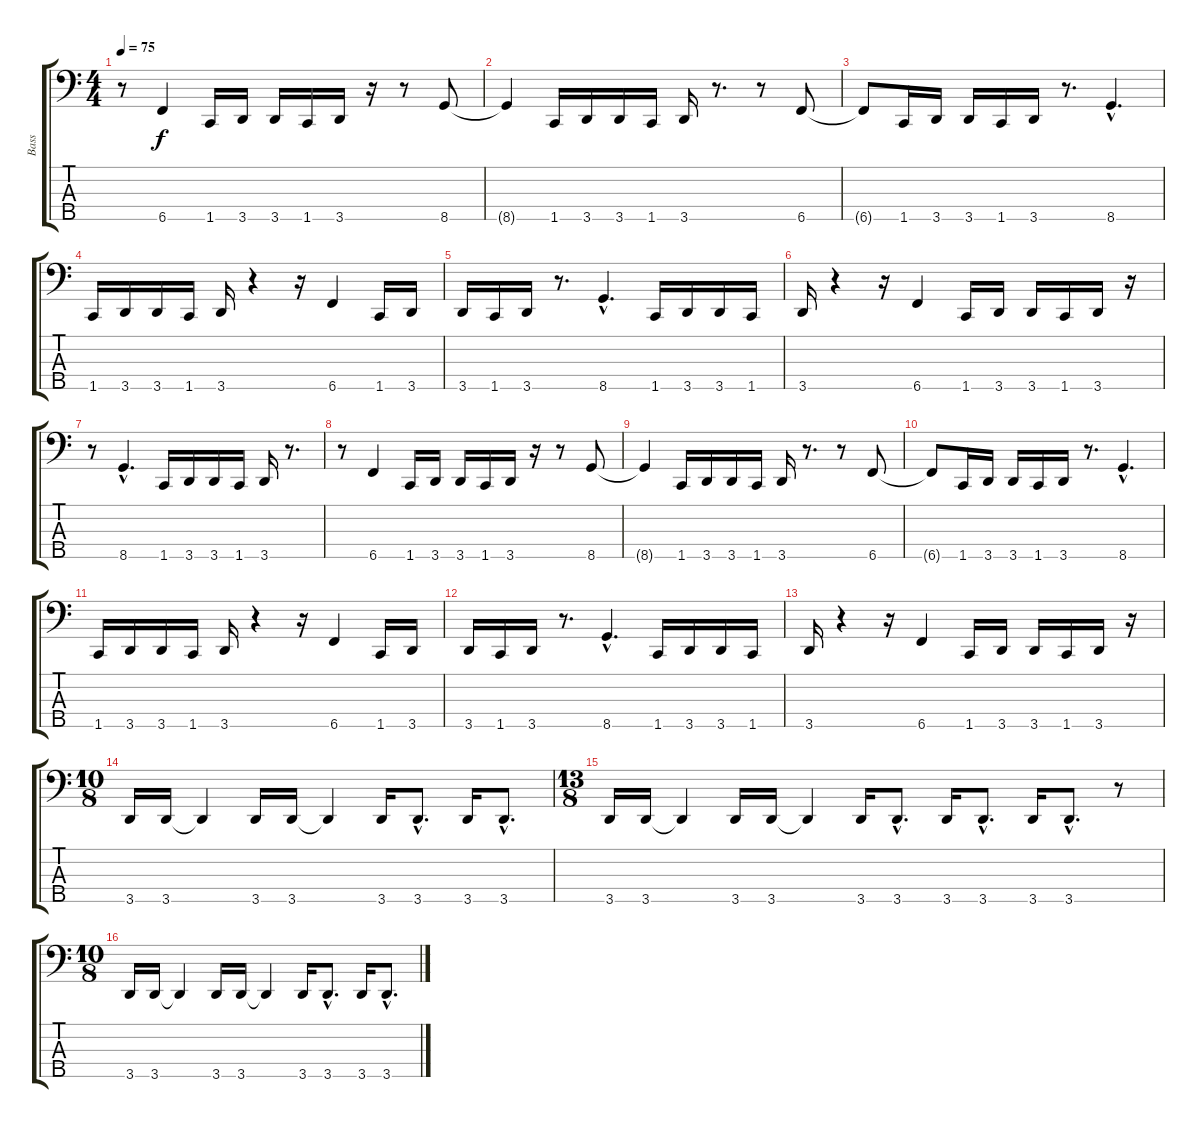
\track ("Bass" "Bass") {instrument electricbassfinger}
\staff {score tabs}
\tuning (G2 D2 A1 E1 B0) {hide}
\ts (4 4)
\tempo 75
\clef f4
\ks c
r.8{dy f} 6.5.4 1.5.16 3.5.16 3.5.16 1.5.16 3.5.16 r.16 r.8 8.5.8 |
8.5{t}.4 1.5.16 3.5.16 3.5.16 1.5.16 3.5.16 r.8{d} r.8 6.5.8 |
6.5{t}.8 1.5.16 3.5.16 3.5.16 1.5.16 3.5.16 r.8{d} 8.5{hac}.4{d} |
1.5.16 3.5.16 3.5.16 1.5.16 3.5.16 r.4 r.16 6.5.4 1.5.16 3.5.16 |
3.5.16 1.5.16 3.5.16 r.8{d} 8.5{hac}.4{d} 1.5.16 3.5.16 3.5.16 1.5.16 |
3.5.16 r.4 r.16 6.5.4 1.5.16 3.5.16 3.5.16 1.5.16 3.5.16 r.16 |
r.8 8.5{hac}.4{d} 1.5.16 3.5.16 3.5.16 1.5.16 3.5.16 r.8{d} |
r.8 6.5.4 1.5.16 3.5.16 3.5.16 1.5.16 3.5.16 r.16 r.8 8.5.8 |
8.5{t}.4 1.5.16 3.5.16 3.5.16 1.5.16 3.5.16 r.8{d} r.8 6.5.8 |
6.5{t}.8 1.5.16 3.5.16 3.5.16 1.5.16 3.5.16 r.8{d} 8.5{hac}.4{d} |
1.5.16 3.5.16 3.5.16 1.5.16 3.5.16 r.4 r.16 6.5.4 1.5.16 3.5.16 |
3.5.16 1.5.16 3.5.16 r.8{d} 8.5{hac}.4{d} 1.5.16 3.5.16 3.5.16 1.5.16 |
3.5.16 r.4 r.16 6.5.4 1.5.16 3.5.16 3.5.16 1.5.16 3.5.16 r.16 |
\ts (10 8)
3.5.16 3.5.16 3.5{t}.4 3.5.16 3.5.16 3.5{t}.4 3.5.16 3.5{hac}.8{d} 3.5.16 3.5{hac}.8{d} |
\ts (13 8)
3.5.16 3.5.16 3.5{t}.4 3.5.16 3.5.16 3.5{t}.4 3.5.16 3.5{hac}.8{d} 3.5.16 3.5{hac}.8{d} 3.5.16 3.5{hac}.8{d} r.8 |
\ts (10 8)
3.5.16 3.5.16 3.5{t}.4 3.5.16 3.5.16 3.5{t}.4 3.5.16 3.5{hac}.8{d} 3.5.16 3.5{hac}.8{d}
